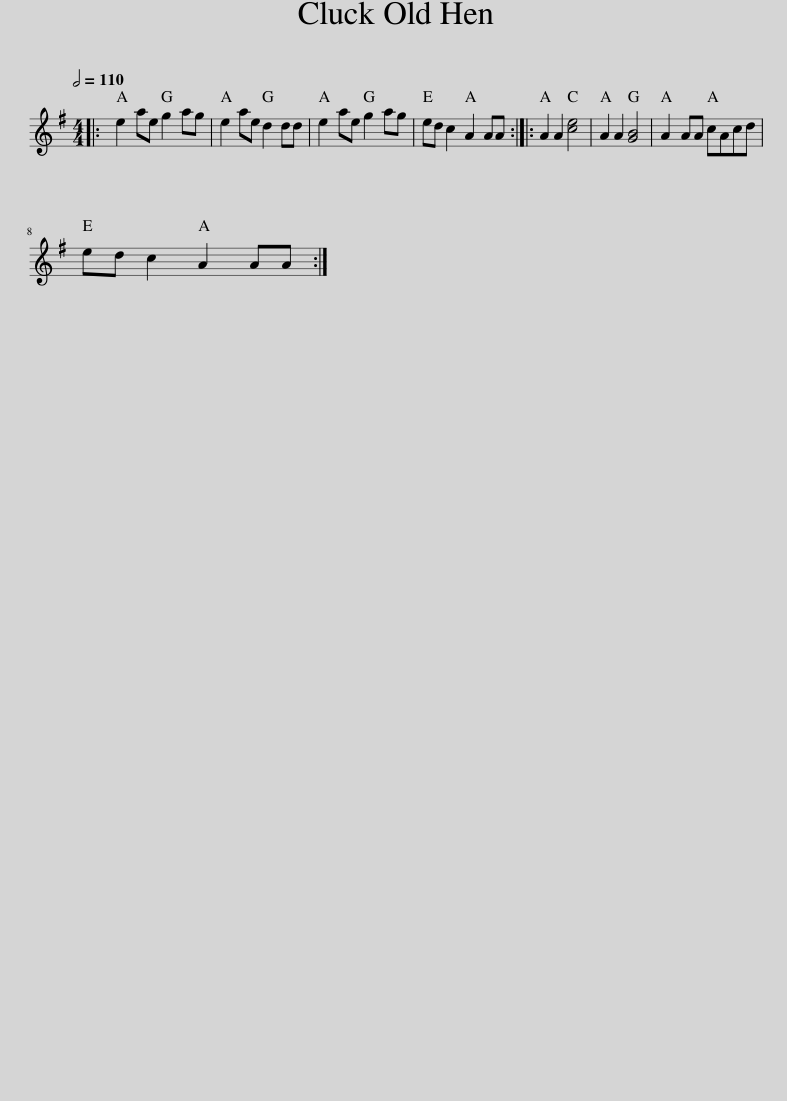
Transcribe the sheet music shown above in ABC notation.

X:1
L:1/8
Q:1/2=110
M:4/4
I:linebreak $
K:G
V:1 treble
V:1
|: e2 ae g2 ag | e2 ae d2 dd | e2 ae g2 ag | ed c2 A2 AA :: A2 A2 [ce]4 | %5
 A2 A2 [GB]4 | A2 AA cAcd |$ ed c2 A2 AA :| %8
